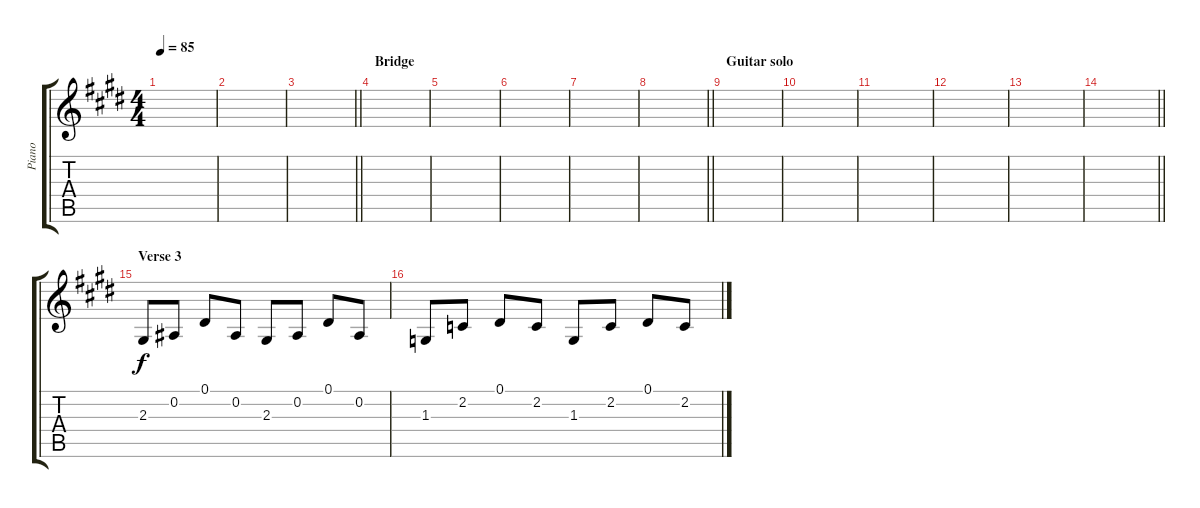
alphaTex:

\track ("Piano" "Piano") {instrument acousticgrandpiano}
\staff {score tabs}
\tuning (Eb4 Bb3 Gb3 Db3 Ab2 Eb2) {hide}
\ts (4 4)
\tempo 85
\clef g2
\ks e
|
|
\barLineRight lightlight
|
\section ("" "Bridge")
|
|
|
|
\barLineRight lightlight
|
\section ("" "Guitar solo")
|
|
|
|
|
\barLineRight lightlight
|
\section ("" "Verse 3")
2.3.8 0.2.8 0.1.8 0.2.8 2.3.8 0.2.8 0.1.8 0.2.8 |
1.3.8 2.2.8 0.1.8 2.2.8 1.3.8 2.2.8 0.1.8 2.2.8
